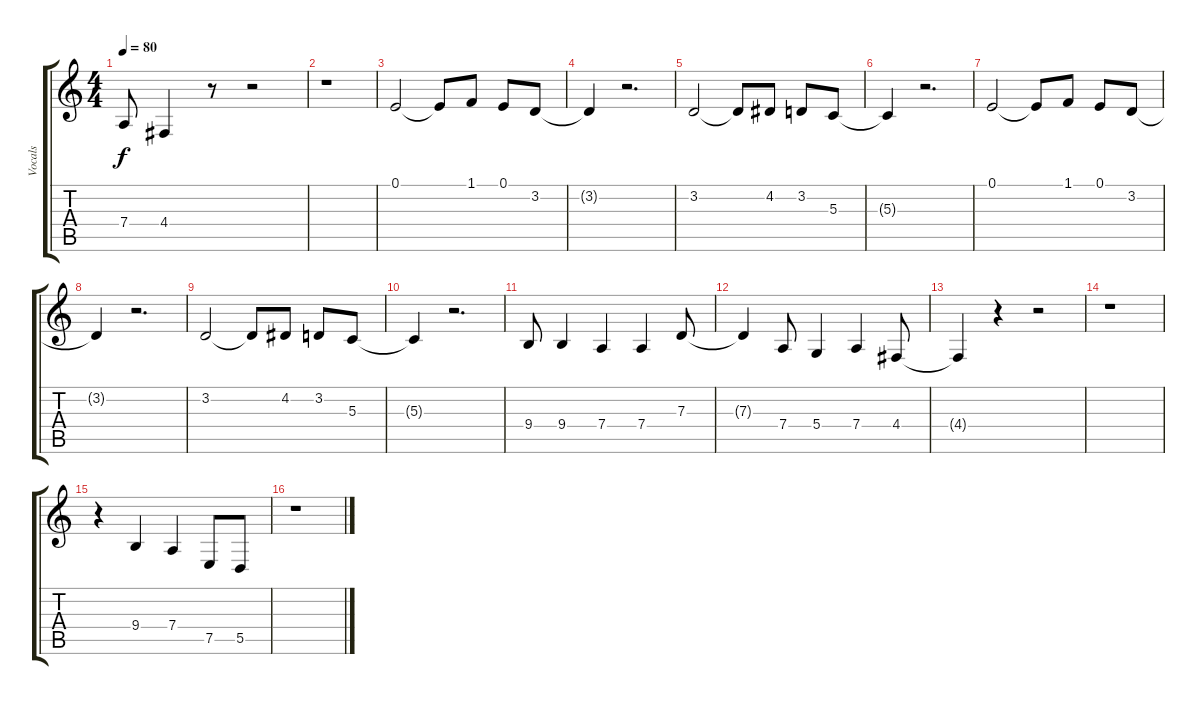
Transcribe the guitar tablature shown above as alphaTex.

\track ("Vocals" "Vocals") {instrument lead1square}
\staff {score tabs}
\tuning (E4 B3 G3 D3 A2 E2) {hide}
\ts (4 4)
\tempo 80
\clef g2
\ks c
7.4{t}.8{dy f} 4.4.4 r.8 r.2 |
r.1 |
0.1.2 0.1{t}.8 1.1.8 0.1.8 3.2.8 |
3.2{t}.4 r.2{d} |
3.2.2 3.2{t}.8 4.2.8 3.2.8 5.3.8 |
5.3{t}.4 r.2{d} |
0.1.2 0.1{t}.8 1.1.8 0.1.8 3.2.8 |
3.2{t}.4 r.2{d} |
3.2.2 3.2{t}.8 4.2.8 3.2.8 5.3.8 |
5.3{t}.4 r.2{d} |
9.4.8 9.4.4 7.4.4 7.4.4 7.3.8 |
7.3{t}.4 7.4.8 5.4.4 7.4.4 4.4.8 |
4.4{t}.4 r.4 r.2 |
r.1 |
r.4 9.4.4 7.4.4 7.5.8 5.5.8 |
r.1
